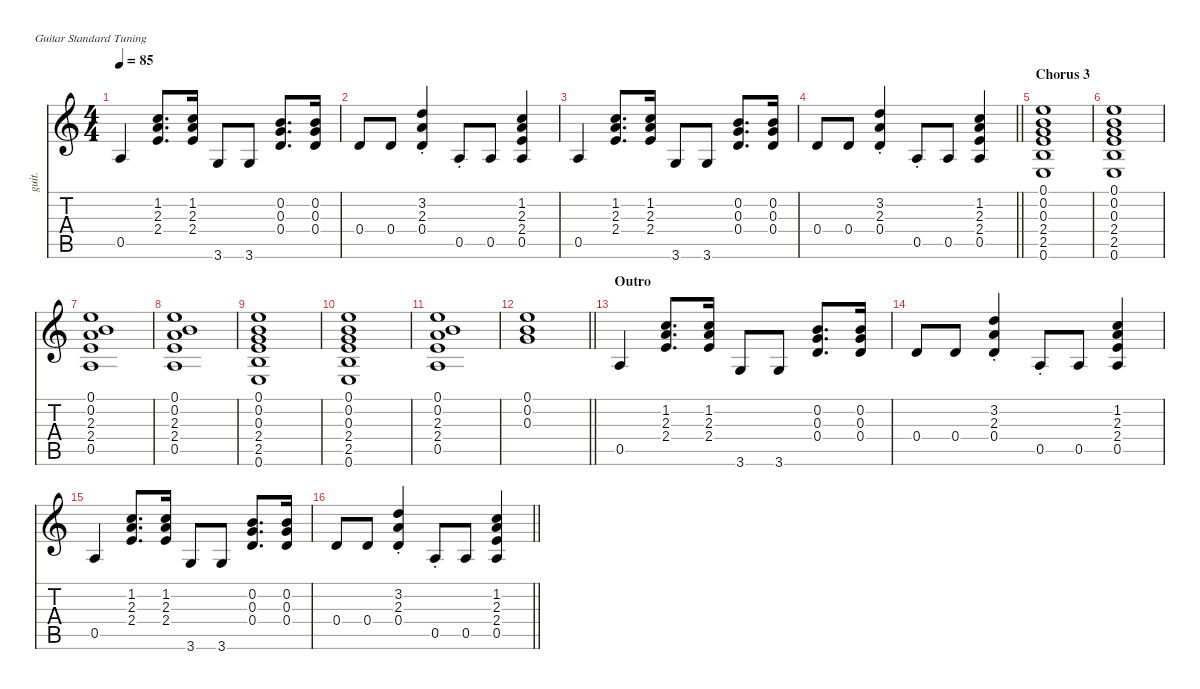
\defaultSystemsLayout 4
\hideDynamics
\bracketExtendMode nobrackets
\otherSystemsTrackNameOrientation horizontal
\track ("Guitar 1-simple" "guit.") {defaultSystemsLayout 4 instrument electricguitarjazz}
\staff {score tabs}
\tuning (E4 B3 G3 D3 A2 E2)
\ts (4 4)
\tempo 85
\clef g2
\ks c
0.5.4{dy f beam Up} (1.2 2.3 2.4).8{d beam Up} (1.2 2.3 2.4).16{beam Up} 3.6.8{beam Up} 3.6.8{beam Up} (0.2 0.3 0.4).8{d beam Up} (0.2 0.3 0.4).16{beam Up} |
0.4.8{beam Up} 0.4.8{beam Up} (3.2{st} 2.3{st} 0.4{st}).4{beam Up} 0.5{st}.8{beam Up} 0.5.8{beam Up} (1.2 2.3 2.4 0.5).4{beam Up} |
0.5.4{beam Up} (1.2 2.3 2.4).8{d beam Up} (1.2 2.3 2.4).16{beam Up} 3.6.8{beam Up} 3.6.8{beam Up} (0.2 0.3 0.4).8{d beam Up} (0.2 0.3 0.4).16{beam Up} |
\barLineRight lightlight
0.4.8{beam Up} 0.4.8{beam Up} (3.2{st} 2.3{st} 0.4{st}).4{beam Up} 0.5{st}.8{beam Up} 0.5.8{beam Up} (1.2 2.3 2.4 0.5).4{beam Up} |
\section ("" "Chorus 3")
(0.1 0.2 0.3 2.4 2.5 0.6).1{beam Up} |
(0.1 0.2 0.3 2.4 2.5 0.6).1{beam Up} |
(0.1 0.2 2.3 2.4 0.5).1{beam Up} |
(0.1 0.2 2.3 2.4 0.5).1{beam Up} |
(0.1 0.2 0.3 2.4 2.5 0.6).1{beam Up} |
(0.1 0.2 0.3 2.4 2.5 0.6).1{beam Up} |
(0.1 0.2 2.3 2.4 0.5).1{beam Up} |
\barLineRight lightlight
(0.1 0.2 0.3).1{beam Down} |
\section ("" "Outro")
0.5.4{beam Up} (1.2 2.3 2.4).8{d beam Up} (1.2 2.3 2.4).16{beam Up} 3.6.8{beam Up} 3.6.8{beam Up} (0.2 0.3 0.4).8{d beam Up} (0.2 0.3 0.4).16{beam Up} |
0.4.8{beam Up} 0.4.8{beam Up} (3.2{st} 2.3{st} 0.4{st}).4{beam Up} 0.5{st}.8{beam Up} 0.5.8{beam Up} (1.2 2.3 2.4 0.5).4{beam Up} |
0.5.4{beam Up} (1.2 2.3 2.4).8{d beam Up} (1.2 2.3 2.4).16{beam Up} 3.6.8{beam Up} 3.6.8{beam Up} (0.2 0.3 0.4).8{d beam Up} (0.2 0.3 0.4).16{beam Up} |
\barLineRight lightlight
0.4.8{beam Up} 0.4.8{beam Up} (3.2{st} 2.3{st} 0.4{st}).4{beam Up} 0.5{st}.8{beam Up} 0.5.8{beam Up} (1.2 2.3 2.4 0.5).4{beam Up}
